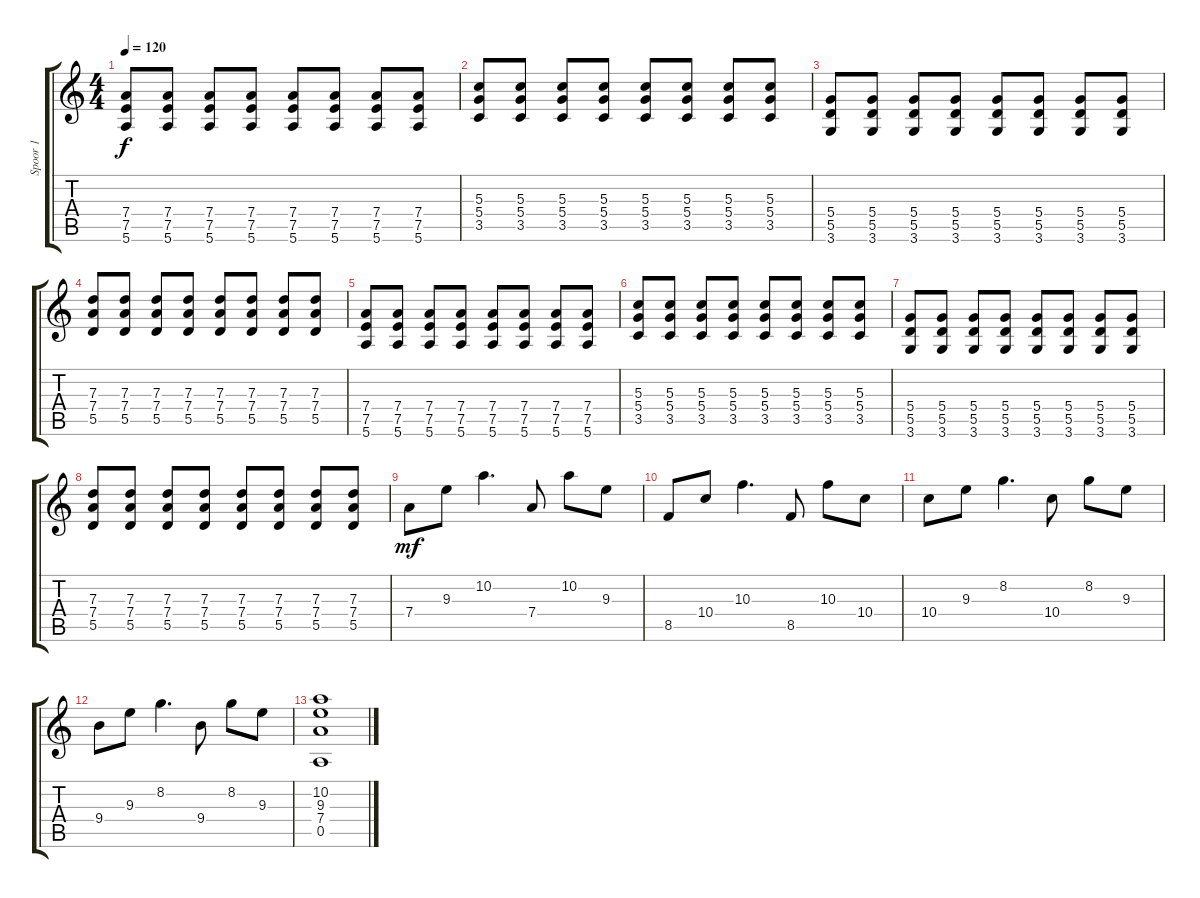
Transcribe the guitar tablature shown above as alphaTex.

\track ("Spoor 1" "Spoor 1") {instrument electricguitarclean}
\staff {score tabs}
\tuning (E4 B3 G3 D3 A2 E2) {hide}
\ts (4 4)
\tempo 120
\clef g2
\ks c
(7.4 7.5 5.6).8{dy f} (7.4 7.5 5.6).8 (7.4 7.5 5.6).8 (7.4 7.5 5.6).8 (7.4 7.5 5.6).8 (7.4 7.5 5.6).8 (7.4 7.5 5.6).8 (7.4 7.5 5.6).8 |
(5.3 5.4 3.5).8 (5.3 5.4 3.5).8 (5.3 5.4 3.5).8 (5.3 5.4 3.5).8 (5.3 5.4 3.5).8 (5.3 5.4 3.5).8 (5.3 5.4 3.5).8 (5.3 5.4 3.5).8 |
(5.4 5.5 3.6).8 (5.4 5.5 3.6).8 (5.4 5.5 3.6).8 (5.4 5.5 3.6).8 (5.4 5.5 3.6).8 (5.4 5.5 3.6).8 (5.4 5.5 3.6).8 (5.4 5.5 3.6).8 |
(7.3 7.4 5.5).8 (7.3 7.4 5.5).8 (7.3 7.4 5.5).8 (7.3 7.4 5.5).8 (7.3 7.4 5.5).8 (7.3 7.4 5.5).8 (7.3 7.4 5.5).8 (7.3 7.4 5.5).8 |
(7.4 7.5 5.6).8 (7.4 7.5 5.6).8 (7.4 7.5 5.6).8 (7.4 7.5 5.6).8 (7.4 7.5 5.6).8 (7.4 7.5 5.6).8 (7.4 7.5 5.6).8 (7.4 7.5 5.6).8 |
(5.3 5.4 3.5).8 (5.3 5.4 3.5).8 (5.3 5.4 3.5).8 (5.3 5.4 3.5).8 (5.3 5.4 3.5).8 (5.3 5.4 3.5).8 (5.3 5.4 3.5).8 (5.3 5.4 3.5).8 |
(5.4 5.5 3.6).8 (5.4 5.5 3.6).8 (5.4 5.5 3.6).8 (5.4 5.5 3.6).8 (5.4 5.5 3.6).8 (5.4 5.5 3.6).8 (5.4 5.5 3.6).8 (5.4 5.5 3.6).8 |
(7.3 7.4 5.5).8 (7.3 7.4 5.5).8 (7.3 7.4 5.5).8 (7.3 7.4 5.5).8 (7.3 7.4 5.5).8 (7.3 7.4 5.5).8 (7.3 7.4 5.5).8 (7.3 7.4 5.5).8 |
7.4.8{dy mf} 9.3.8 10.2.4{d} 7.4.8 10.2.8 9.3.8 |
8.5.8 10.4.8 10.3.4{d} 8.5.8 10.3.8 10.4.8 |
10.4.8 9.3.8 8.2.4{d} 10.4.8 8.2.8 9.3.8 |
9.4.8 9.3.8 8.2.4{d} 9.4.8 8.2.8 9.3.8 |
(10.2 9.3 7.4 0.5).1
